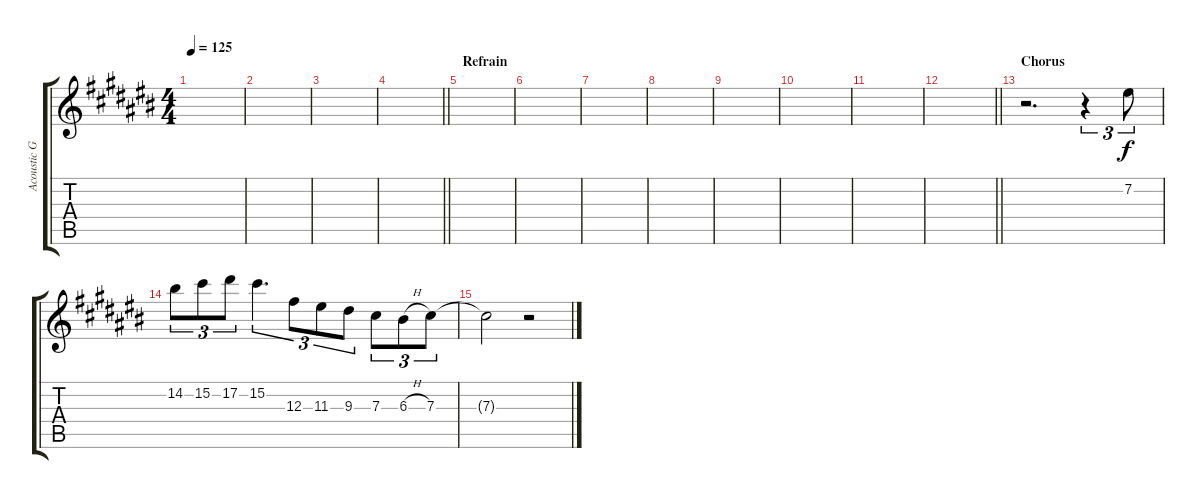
\track ("Acoustic Guitar" "Acoustic G") {instrument acousticguitarsteel}
\staff {score tabs}
\tuning (Eb4 Bb3 Gb3 Db3 Ab2 Eb2) {hide}
\ts (4 4)
\tempo 125
\clef g2
\ks c#
|
|
|
\barLineRight lightlight
|
\section ("" "Refrain")
|
|
|
|
|
|
|
\barLineRight lightlight
|
\section ("" "Chorus")
r.2{d} r.4{tu (3 2)} 7.2.8{tu (3 2)} |
14.2.8{tu (3 2)} 15.2.8{tu (3 2)} 17.2.8{tu (3 2)} 15.2.4{d tu (3 2)} 12.3.8{tu (3 2)} 11.3.8{tu (3 2)} 9.3.8{tu (3 2)} 7.3.8{tu (3 2)} 6.3{h}.8{tu (3 2)} 7.3.8{tu (3 2)} |
7.3{t}.2 r.2
